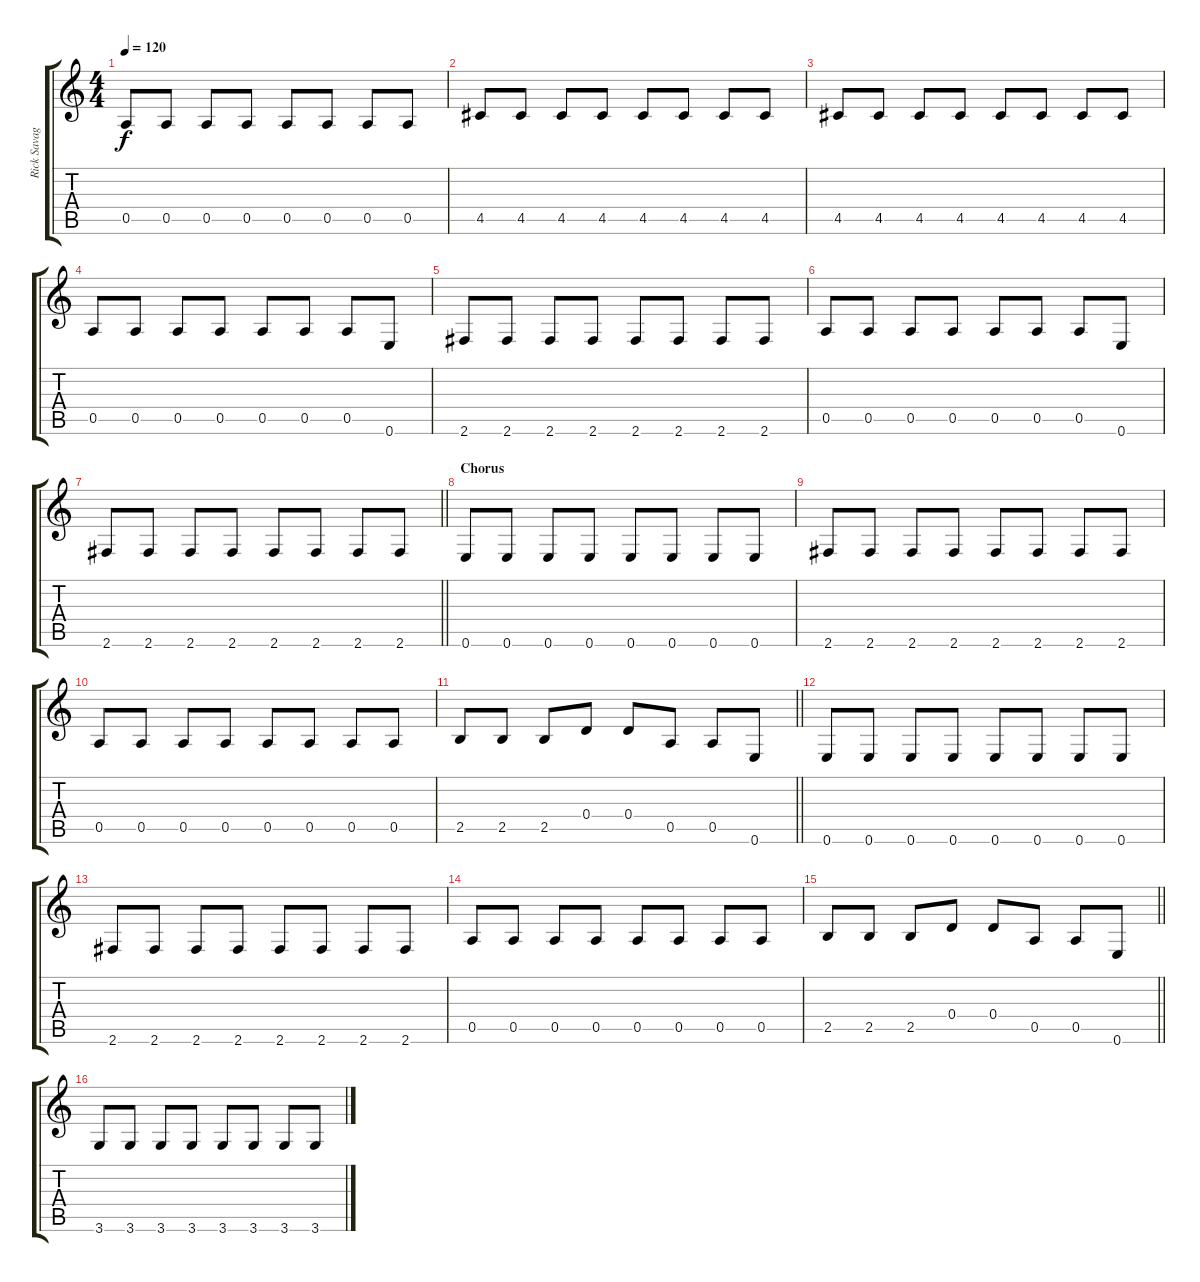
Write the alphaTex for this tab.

\track ("Rick Savage" "Rick Savag") {instrument electricbassfinger}
\staff {score tabs}
\tuning (E4 B3 G3 D3 A2 E2) {hide}
\ts (4 4)
\tempo 120
\clef g2
\ks c
0.5.8{dy f} 0.5.8 0.5.8 0.5.8 0.5.8 0.5.8 0.5.8 0.5.8 |
4.5.8 4.5.8 4.5.8 4.5.8 4.5.8 4.5.8 4.5.8 4.5.8 |
4.5.8 4.5.8 4.5.8 4.5.8 4.5.8 4.5.8 4.5.8 4.5.8 |
0.5.8 0.5.8 0.5.8 0.5.8 0.5.8 0.5.8 0.5.8 0.6.8 |
2.6.8 2.6.8 2.6.8 2.6.8 2.6.8 2.6.8 2.6.8 2.6.8 |
0.5.8 0.5.8 0.5.8 0.5.8 0.5.8 0.5.8 0.5.8 0.6.8 |
\barLineRight lightlight
2.6.8 2.6.8 2.6.8 2.6.8 2.6.8 2.6.8 2.6.8 2.6.8 |
\section ("" "Chorus")
0.6.8 0.6.8 0.6.8 0.6.8 0.6.8 0.6.8 0.6.8 0.6.8 |
2.6.8 2.6.8 2.6.8 2.6.8 2.6.8 2.6.8 2.6.8 2.6.8 |
0.5.8 0.5.8 0.5.8 0.5.8 0.5.8 0.5.8 0.5.8 0.5.8 |
\barLineRight lightlight
2.5.8 2.5.8 2.5.8 0.4.8 0.4.8 0.5.8 0.5.8 0.6.8 |
0.6.8 0.6.8 0.6.8 0.6.8 0.6.8 0.6.8 0.6.8 0.6.8 |
2.6.8 2.6.8 2.6.8 2.6.8 2.6.8 2.6.8 2.6.8 2.6.8 |
0.5.8 0.5.8 0.5.8 0.5.8 0.5.8 0.5.8 0.5.8 0.5.8 |
\barLineRight lightlight
2.5.8 2.5.8 2.5.8 0.4.8 0.4.8 0.5.8 0.5.8 0.6.8 |
3.6.8 3.6.8 3.6.8 3.6.8 3.6.8 3.6.8 3.6.8 3.6.8
